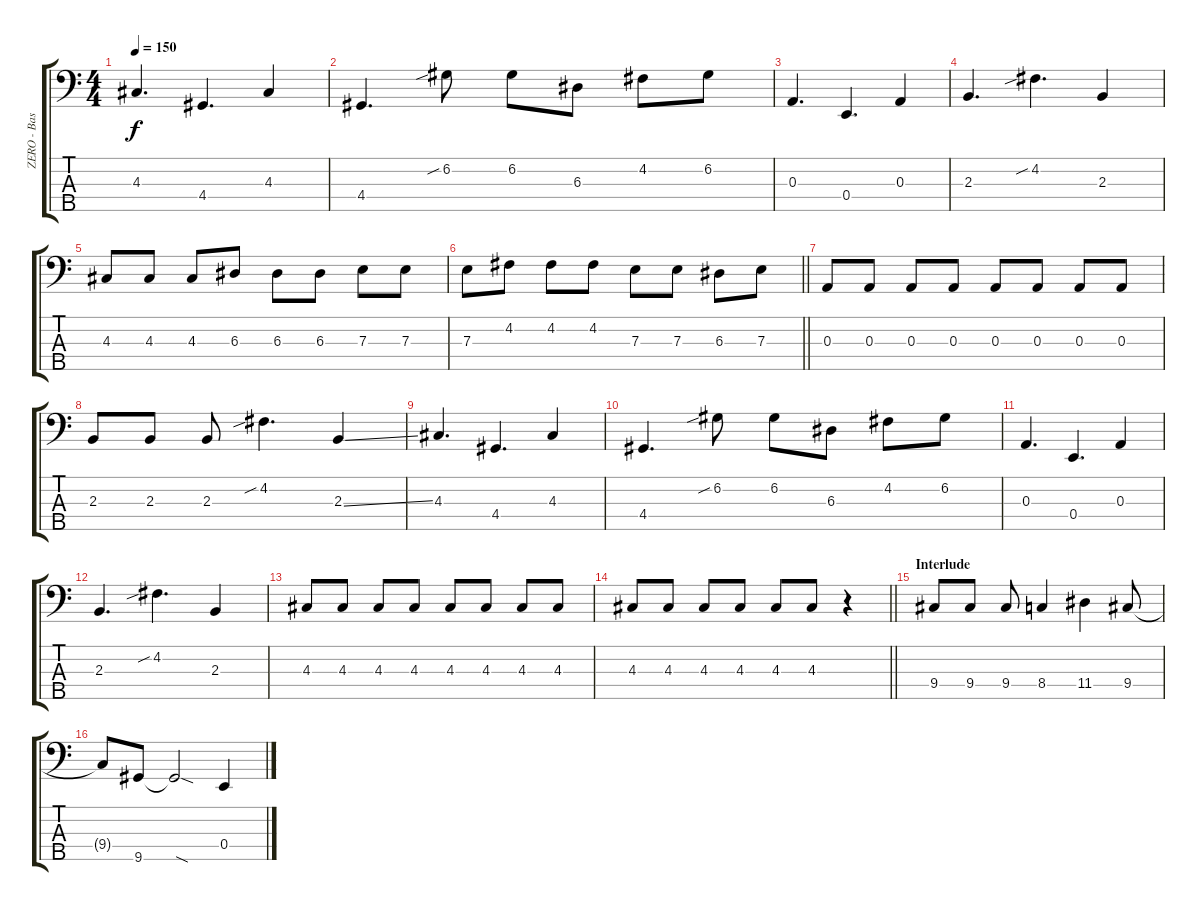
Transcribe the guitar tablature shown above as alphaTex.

\track ("ZERO - Bass" "ZERO - Bas") {instrument electricbassfinger}
\staff {score tabs}
\tuning (G2 D2 A1 E1 B0) {hide}
\ts (4 4)
\tempo 150
\clef f4
\ks c
4.3.4{d dy f} 4.4.4{d} 4.3.4 |
4.4.4{d} 6.2{sib}.8 6.2.8 6.3.8 4.2.8 6.2.8 |
0.3.4{d} 0.4.4{d} 0.3.4 |
2.3.4{d} 4.2{sib}.4{d} 2.3.4 |
4.3.8 4.3.8 4.3.8 6.3.8 6.3.8 6.3.8 7.3.8 7.3.8 |
\barLineRight lightlight
7.3.8 4.2.8 4.2.8 4.2.8 7.3.8 7.3.8 6.3.8 7.3.8 |
\section ("" "")
0.3.8 0.3.8 0.3.8 0.3.8 0.3.8 0.3.8 0.3.8 0.3.8 |
2.3.8 2.3.8 2.3.8 4.2{sib}.4{d} 2.3{ss}.4 |
4.3.4{d} 4.4.4{d} 4.3.4 |
4.4.4{d} 6.2{sib}.8 6.2.8 6.3.8 4.2.8 6.2.8 |
0.3.4{d} 0.4.4{d} 0.3.4 |
2.3.4{d} 4.2{sib}.4{d} 2.3.4 |
4.3.8 4.3.8 4.3.8 4.3.8 4.3.8 4.3.8 4.3.8 4.3.8 |
\barLineRight lightlight
4.3.8 4.3.8 4.3.8 4.3.8 4.3.8 4.3.8 r.4 |
\section ("" "Interlude")
9.4.8{volume 13 instrument lead2sawtooth} 9.4.8 9.4.8 8.4.4 11.4.4 9.4.8 |
9.4{t}.8 9.5.8 9.5{sod t}.2 0.4{ss}.4
